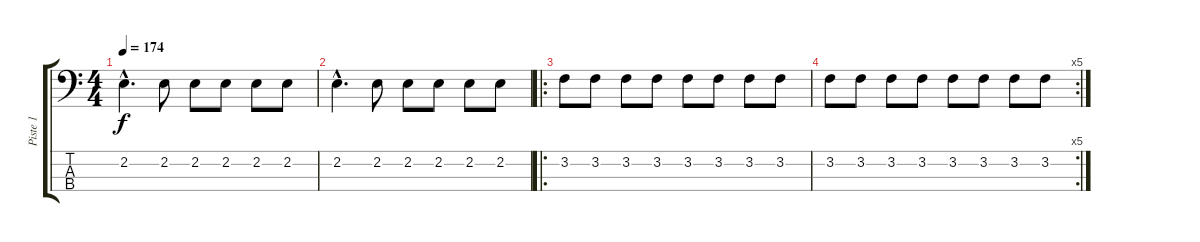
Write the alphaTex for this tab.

\track ("Piste 1" "Piste 1") {instrument electricbasspick}
\staff {score tabs}
\tuning (G2 D2 A1 E1) {hide}
\ts (4 4)
\tempo 174
\clef f4
\ks c
2.2{hac}.4{d dy f} 2.2.8 2.2.8 2.2.8 2.2.8 2.2.8 |
2.2{hac}.4{d} 2.2.8 2.2.8 2.2.8 2.2.8 2.2.8 |
\ro
3.2.8 3.2.8 3.2.8 3.2.8 3.2.8 3.2.8 3.2.8 3.2.8 |
\rc 5
3.2.8 3.2.8 3.2.8 3.2.8 3.2.8 3.2.8 3.2.8 3.2.8
